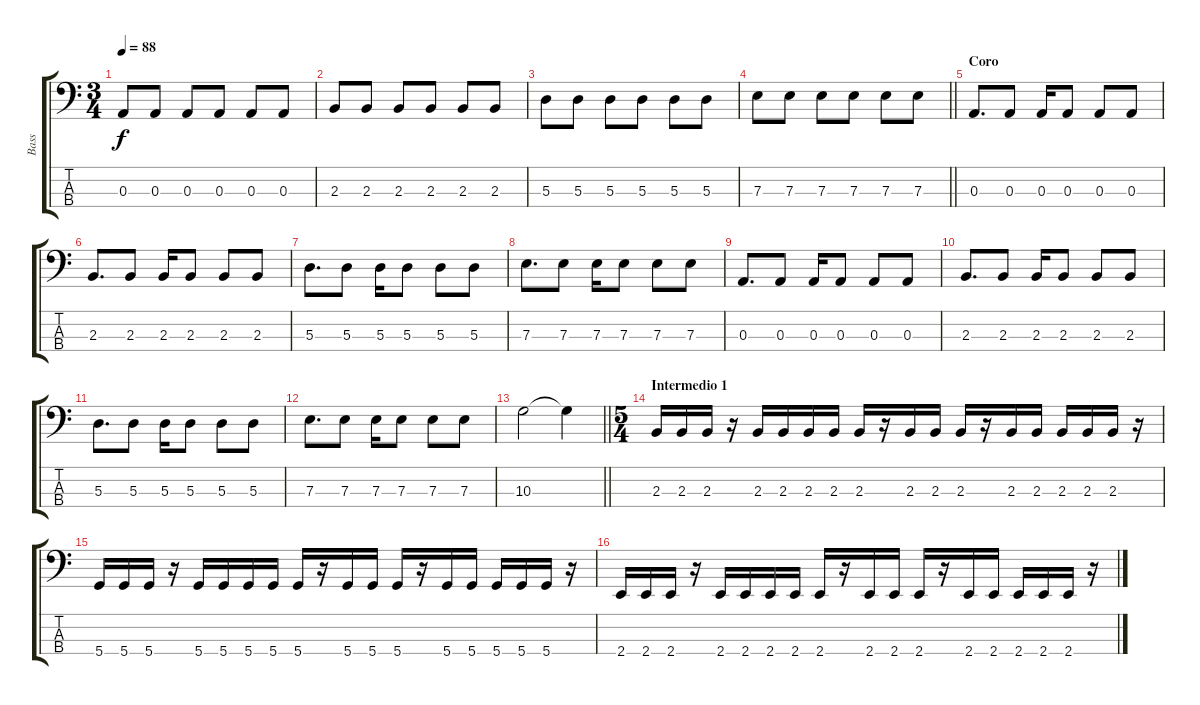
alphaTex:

\track ("Bass" "Bass") {instrument electricbassfinger}
\staff {score tabs}
\tuning (G2 D2 A1 D1) {hide}
\ts (3 4)
\tempo 88
\clef f4
\ks c
0.3.8{dy f} 0.3.8 0.3.8 0.3.8 0.3.8 0.3.8 |
2.3.8 2.3.8 2.3.8 2.3.8 2.3.8 2.3.8 |
5.3.8 5.3.8 5.3.8 5.3.8 5.3.8 5.3.8 |
\barLineRight lightlight
7.3.8 7.3.8 7.3.8 7.3.8 7.3.8 7.3.8 |
\section ("" "Coro")
0.3.8{d} 0.3.8 0.3.16 0.3.8 0.3.8 0.3.8 |
2.3.8{d} 2.3.8 2.3.16 2.3.8 2.3.8 2.3.8 |
5.3.8{d} 5.3.8 5.3.16 5.3.8 5.3.8 5.3.8 |
7.3.8{d} 7.3.8 7.3.16 7.3.8 7.3.8 7.3.8 |
0.3.8{d} 0.3.8 0.3.16 0.3.8 0.3.8 0.3.8 |
2.3.8{d} 2.3.8 2.3.16 2.3.8 2.3.8 2.3.8 |
5.3.8{d} 5.3.8 5.3.16 5.3.8 5.3.8 5.3.8 |
7.3.8{d} 7.3.8 7.3.16 7.3.8 7.3.8 7.3.8 |
\barLineRight lightlight
10.3.2 10.3{t}.4 |
\ts (5 4)
\section ("" "Intermedio 1")
2.3.16 2.3.16 2.3.16 r.16 2.3.16 2.3.16 2.3.16 2.3.16 2.3.16 r.16 2.3.16 2.3.16 2.3.16 r.16 2.3.16 2.3.16 2.3.16 2.3.16 2.3.16 r.16 |
5.4.16 5.4.16 5.4.16 r.16 5.4.16 5.4.16 5.4.16 5.4.16 5.4.16 r.16 5.4.16 5.4.16 5.4.16 r.16 5.4.16 5.4.16 5.4.16 5.4.16 5.4.16 r.16 |
2.4.16 2.4.16 2.4.16 r.16 2.4.16 2.4.16 2.4.16 2.4.16 2.4.16 r.16 2.4.16 2.4.16 2.4.16 r.16 2.4.16 2.4.16 2.4.16 2.4.16 2.4.16 r.16
